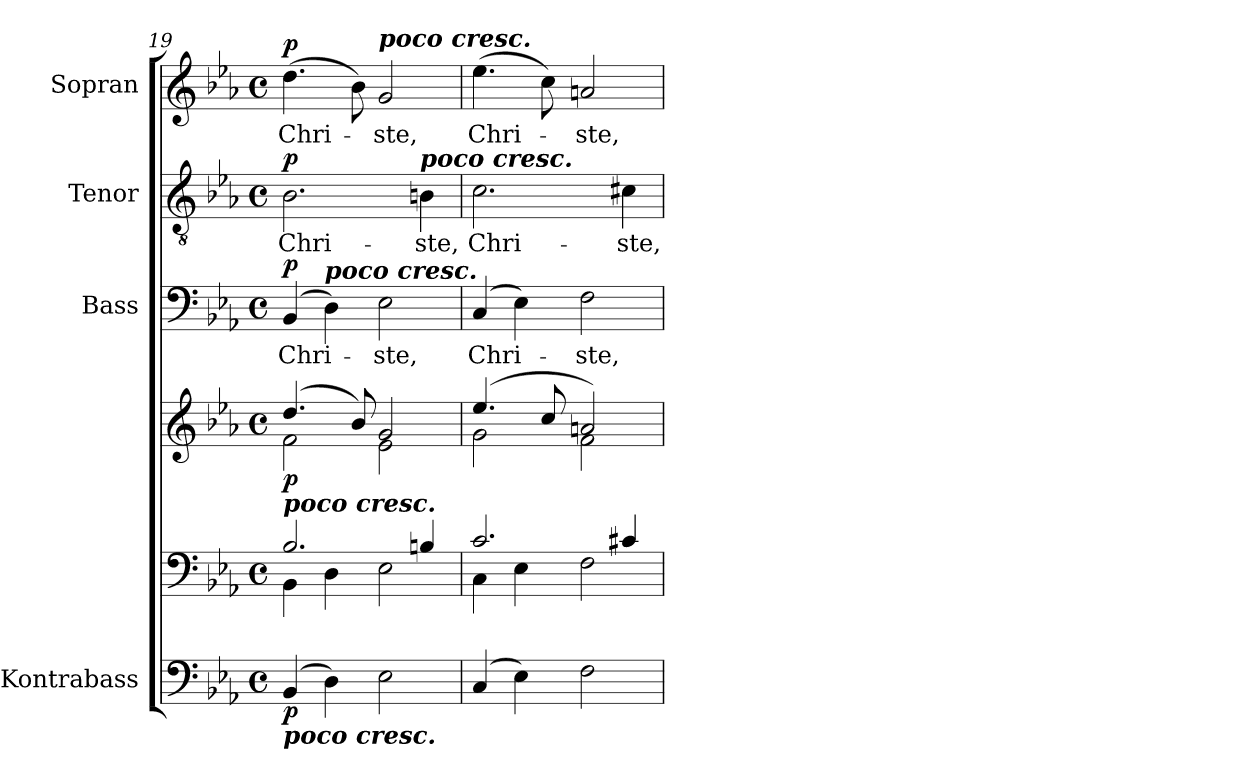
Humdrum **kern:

**kern	**dynam	**kern	**kern	**dynam	**kern	**text	**dynam	**kern	**text	**dynam	**kern	**text	**dynam
*part5	*part5	*part4	*part4	*part4	*part3	*part3	*part3	*part2	*part2	*part2	*part1	*part1	*part1
*staff6	*staff6	*staff5	*staff4	*staff4/5	*staff3	*staff3	*staff3	*staff2	*staff2	*staff2	*staff1	*staff1	*staff1
*I"Kontrabass	*	*	*	*	*I"Bass	*	*	*I"Tenor	*	*	*I"Sopran	*	*
*I'Kb.	*	*	*	*	*I'B.	*	*	*I'T.	*	*	*I'S.	*	*
*clefF4	*	*clefF4	*clefG2	*	*clefF4	*	*	*clefGv2	*	*	*clefG2	*	*
*ITrd7c12	*	*	*	*	*	*	*	*	*	*	*	*	*
*k[b-e-a-]	*	*k[b-e-a-]	*k[b-e-a-]	*	*k[b-e-a-]	*	*	*k[b-e-a-]	*	*	*k[b-e-a-]	*	*
*E-:	*	*E-:	*E-:	*	*E-:	*	*	*E-:	*	*	*E-:	*	*
*M4/4	*	*M4/4	*M4/4	*	*M4/4	*	*	*M4/4	*	*	*M4/4	*	*
*met(c)	*	*met(c)	*met(c)	*	*met(c)	*	*	*met(c)	*	*	*met(c)	*	*
=19	=19	=19	=19	=19	=19	=19	=19	=19	=19	=19	=19	=19	=19
*	*	*^	*^	*	*	*	*	*	*	*	*	*	*
!	!	!	!	!LO:TX:b:Bi:t=poco cresc.	!	!	!	!	!	!	!	!	!	!	!
!LO:TX:b:Bi:t=poco cresc.	!	!	!	!	!	!	!	!	!	!	!	!	!	!	!
!	!LO:DY:b	!	!	!	!	!LO:DY:b	!	!LO:LY:b	!LO:DY:a	!	!LO:LY:b	!LO:DY:a	!	!LO:LY:b	!LO:DY:a
(4BBB-/	p	2.B-/	4BB-\	(4.dd/	2f\	p	(4BB-/	Chri-	p	2.B-\	Chri-	p	(>4.dd\	Chri-	p
!	!	!	!	!	!	!	!LO:TX:a:Bi:t=poco cresc.	!	!	!	!	!	!	!	!
4DD\)	.	.	4D\	.	.	.	4D\)	.	.	.	.	.	.	.	.
.	.	.	.	8b-/)	.	.	.	.	.	.	.	.	8b-\)	.	.
!	!	!	!	!	!	!	!	!	!	!	!	!	!LO:TX:a:Bi:t=poco cresc.	!	!
!	!	!	!	!	!	!	!	!LO:LY:b	!	!	!	!	!	!LO:LY:b	!
2EE-\	.	.	2E-\	2g/	2e-\	.	2E-\	-ste,	.	.	.	.	2g/	-ste,	.
!	!	!	!	!	!	!	!	!	!	!LO:TX:a:Bi:t=poco cresc.	!	!	!	!	!
!	!	!	!	!	!	!	!	!	!	!	!LO:LY:b	!	!	!	!
.	.	4Bn/	.	.	.	.	.	.	.	4Bn\	-ste,	.	.	.	.
=20	=20	=20	=20	=20	=20	=20	=20	=20	=20	=20	=20	=20	=20	=20	=20
!	!	!	!	!	!	!	!	!LO:LY:b	!	!	!LO:LY:b	!	!	!LO:LY:b	!
(4CC/	.	2.c/	4C\	(4.ee-/	2g\	.	(4C/	Chri-	.	2.c\	Chri-	.	(>4.ee-\	Chri-	.
4EE-\)	.	.	4E-\	.	.	.	4E-\)	.	.	.	.	.	.	.	.
.	.	.	.	8cc/	.	.	.	.	.	.	.	.	8cc\)	.	.
!	!	!	!	!	!	!	!	!LO:LY:b	!	!	!	!	!	!LO:LY:b	!
2FF\	.	.	2F\	2an/)	2f\	.	2F\	-ste,	.	.	.	.	2an/	-ste,	.
!	!	!	!	!	!	!	!	!	!	!	!LO:LY:b	!	!	!	!
.	.	4c#X/	.	.	.	.	.	.	.	4c#X\	-ste,	.	.	.	.
*	*	*v	*v	*	*	*	*	*	*	*	*	*	*	*	*
*	*	*	*v	*v	*	*	*	*	*	*	*	*	*	*
=	=	=	=	=	=	=	=	=	=	=	=	=	=
*-	*-	*-	*-	*-	*-	*-	*-	*-	*-	*-	*-	*-	*-
